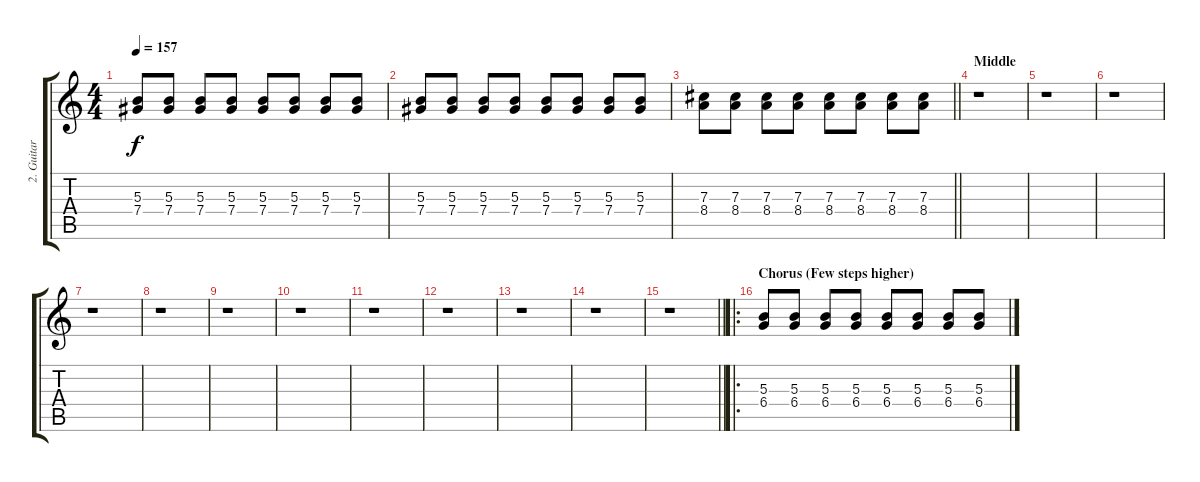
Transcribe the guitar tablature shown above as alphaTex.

\track ("2. Guitar" "2. Guitar") {instrument distortionguitar}
\staff {score tabs}
\tuning (Eb4 Bb3 Gb3 Db3 Ab2 Db2) {hide}
\ts (4 4)
\tempo 157
\clef g2
\ks c
(5.3 7.4).8{dy f} (5.3 7.4).8 (5.3 7.4).8 (5.3 7.4).8 (5.3 7.4).8 (5.3 7.4).8 (5.3 7.4).8 (5.3 7.4).8 |
(5.3 7.4).8 (5.3 7.4).8 (5.3 7.4).8 (5.3 7.4).8 (5.3 7.4).8 (5.3 7.4).8 (5.3 7.4).8 (5.3 7.4).8 |
\barLineRight lightlight
(7.3 8.4).8 (7.3 8.4).8 (7.3 8.4).8 (7.3 8.4).8 (7.3 8.4).8 (7.3 8.4).8 (7.3 8.4).8 (7.3 8.4).8 |
\section ("" "Middle")
r.1 |
r.1 |
r.1 |
r.1 |
r.1 |
r.1 |
r.1 |
r.1 |
r.1 |
r.1 |
r.1 |
\barLineRight lightlight
r.1 |
\ro
\section ("" "Chorus (Few steps higher)")
(5.3 6.4).8{volume 7} (5.3 6.4).8 (5.3 6.4).8 (5.3 6.4).8 (5.3 6.4).8 (5.3 6.4).8 (5.3 6.4).8 (5.3 6.4).8
